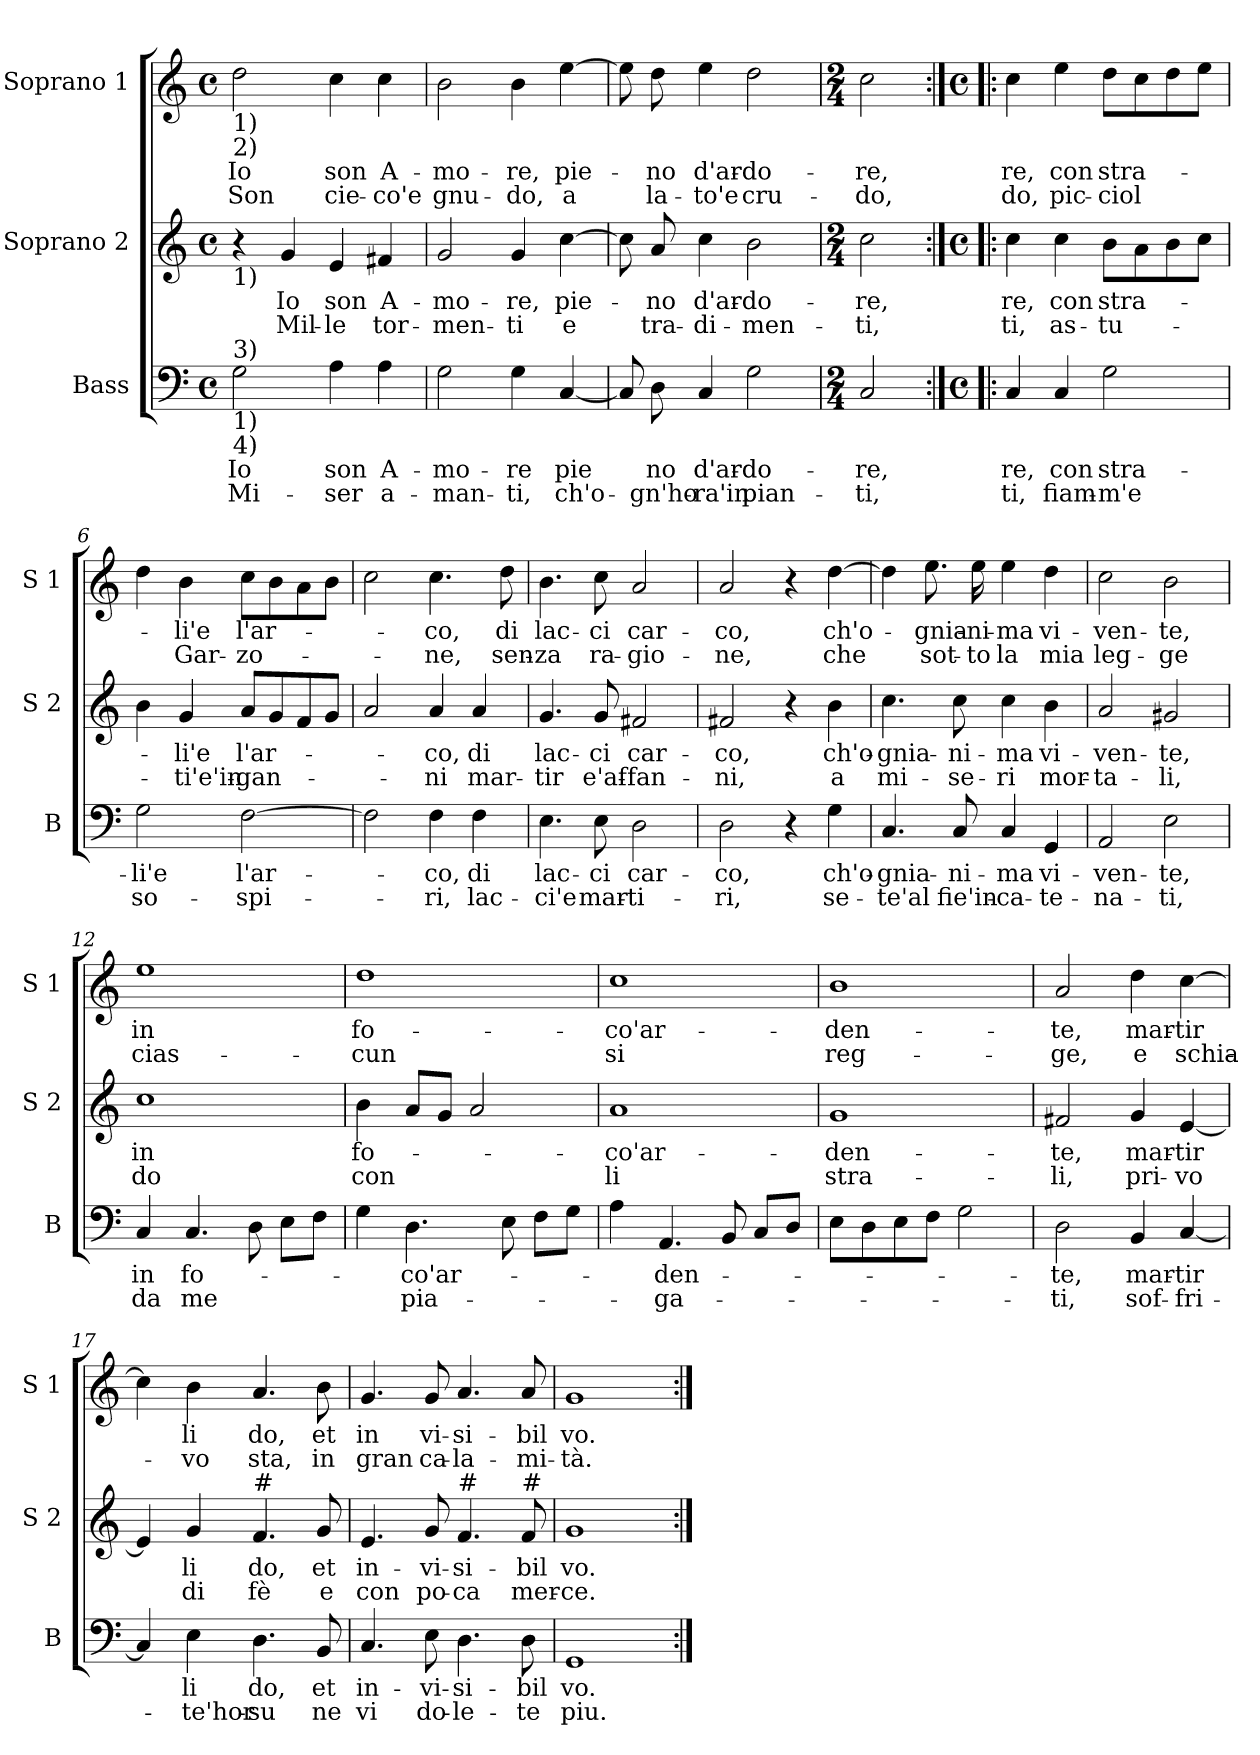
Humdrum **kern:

**kern	**text	**text	**kern	**text	**text	**kern	**text	**text
*part3	*part3	*part3	*part2	*part2	*part2	*part1	*part1	*part1
*staff3	*staff3	*staff3	*staff2	*staff2	*staff2	*staff1	*staff1	*staff1
*I"Bass	*	*	*I"Soprano 2	*	*	*I"Soprano 1	*	*
*I'B	*	*	*I'S 2	*	*	*I'S 1	*	*
*clefF4	*	*	*clefG2	*	*	*clefG2	*	*
*k[]	*	*	*k[]	*	*	*k[]	*	*
*C:	*	*	*C:	*	*	*C:	*	*
*M4/4	*	*	*M4/4	*	*	*M4/4	*	*
*met(c)	*	*	*met(c)	*	*	*met(c)	*	*
=1	=1	=1	=1	=1	=1	=1	=1	=1
!	!	!	!	!	!	!LO:TX:b:t=1)	!	!
!	!	!	!	!	!	!LO:TX:b:t=2)	!	!
!	!	!	!LO:TX:b:t=1)	!	!	!	!	!
!LO:TX:a:t=3)	!	!	!	!	!	!	!	!
!LO:TX:b:t=1)	!	!	!	!	!	!	!	!
!LO:TX:b:t=4)	!	!	!	!	!	!	!	!
!	!LO:LY:b	!LO:LY:b	!	!	!	!	!LO:LY:b	!LO:LY:b
2G\	Io	Mi-	4r	.	.	2dd\	Io	Son
!	!	!	!	!LO:LY:b	!LO:LY:b	!	!	!
.	.	.	4g/	Io	Mil-	.	.	.
!	!LO:LY:b	!LO:LY:b	!	!LO:LY:b	!LO:LY:b	!	!LO:LY:b	!LO:LY:b
4A\	son	-ser	4e/	son	-le	4cc\	son	cie-
!	!LO:LY:b	!LO:LY:b	!	!LO:LY:b	!LO:LY:b	!	!LO:LY:b	!LO:LY:b
4A\	A-	a-	4f#X/	A-	tor-	4cc\	A-	-co'e
=2	=2	=2	=2	=2	=2	=2	=2	=2
!	!LO:LY:b	!LO:LY:b	!	!LO:LY:b	!LO:LY:b	!	!LO:LY:b	!LO:LY:b
2G\	-mo-	-man-	2g/	-mo-	-men-	2b\	-mo-	gnu-
!	!LO:LY:b	!LO:LY:b	!	!LO:LY:b	!LO:LY:b	!	!LO:LY:b	!LO:LY:b
4G\	-re	-ti,	4g/	-re,	-ti	4b\	-re,	-do,
!	!LO:LY:b	!LO:LY:b	!	!LO:LY:b	!LO:LY:b	!	!LO:LY:b	!LO:LY:b
[4C/	pie	ch'o-	[4cc\	pie-	e	[4ee\	pie-	a
=3	=3	=3	=3	=3	=3	=3	=3	=3
8C/]	.	.	8cc\]	.	.	8ee\]	.	.
!	!LO:LY:b	!LO:LY:b	!	!LO:LY:b	!LO:LY:b	!	!LO:LY:b	!LO:LY:b
8D\	no	-gn'ho-	8a/	-no	tra-	8dd\	-no	la-
!	!LO:LY:b	!LO:LY:b	!	!LO:LY:b	!LO:LY:b	!	!LO:LY:b	!LO:LY:b
4C/	d'ar-	-ra'in	4cc\	d'ar-	-di-	4ee\	d'ar-	-to'e
!	!LO:LY:b	!LO:LY:b	!	!LO:LY:b	!LO:LY:b	!	!LO:LY:b	!LO:LY:b
2G\	-do-	pian-	2b\	-do-	-men-	2dd\	-do-	cru-
=4	=4	=4	=4	=4	=4	=4	=4	=4
*M2/4	*	*	*M2/4	*	*	*M2/4	*	*
!	!LO:LY:b	!LO:LY:b	!	!LO:LY:b	!LO:LY:b	!	!LO:LY:b	!LO:LY:b
2C/	-re,	-ti,	2cc\	-re,	-ti,	2cc\	-re,	-do,
!!LO:LB:g=z
=5:|!|:	=5:|!|:	=5:|!|:	=5:|!|:	=5:|!|:	=5:|!|:	=5:|!|:	=5:|!|:	=5:|!|:
*M4/4	*	*	*M4/4	*	*	*M4/4	*	*
*met(c)	*	*	*met(c)	*	*	*met(c)	*	*
!	!LO:LY:b	!LO:LY:b	!	!LO:LY:b	!LO:LY:b	!	!LO:LY:b	!LO:LY:b
4C/	re,	ti,	4cc\	re,	ti,	4cc\	re,	do,
!	!LO:LY:b	!LO:LY:b	!	!LO:LY:b	!LO:LY:b	!	!LO:LY:b	!LO:LY:b
4C/	con	fiam-	4cc\	con	as-	4ee\	con	pic-
!	!LO:LY:b	!LO:LY:b	!	!LO:LY:b	!LO:LY:b	!	!LO:LY:b	!LO:LY:b
2G\	stra-	-m'e	8b\L	stra-	-tu-	8dd\L	stra-	-ciol
.	.	.	8a\	.	.	8cc\	.	.
.	.	.	8b\	.	.	8dd\	.	.
.	.	.	8cc\J	.	.	8ee\J	.	.
=6	=6	=6	=6	=6	=6	=6	=6	=6
!	!LO:LY:b	!LO:LY:b	!	!	!	!	!	!
2G\	-li'e	so-	4b\	.	.	4dd\	.	.
!	!	!	!	!LO:LY:b	!LO:LY:b	!	!LO:LY:b	!LO:LY:b
.	.	.	4g/	-li'e	-ti'e'in-	4b\	-li'e	Gar-
!	!LO:LY:b	!LO:LY:b	!	!LO:LY:b	!LO:LY:b	!	!LO:LY:b	!LO:LY:b
[2F\	l'ar-	-spi-	8a/L	l'ar-	-gan-	8cc\L	l'ar-	-zo-
.	.	.	8g/	.	.	8b\	.	.
.	.	.	8f/	.	.	8a\	.	.
.	.	.	8g/J	.	.	8b\J	.	.
=7	=7	=7	=7	=7	=7	=7	=7	=7
2F\]	.	.	2a/	.	.	2cc\	.	.
!	!LO:LY:b	!LO:LY:b	!	!LO:LY:b	!LO:LY:b	!	!LO:LY:b	!LO:LY:b
4F\	-co,	-ri,	4a/	-co,	-ni	4.cc\	-co,	-ne,
!	!LO:LY:b	!LO:LY:b	!	!LO:LY:b	!LO:LY:b	!	!	!
4F\	di	lac-	4a/	di	mar-	.	.	.
!	!	!	!	!	!	!	!LO:LY:b	!LO:LY:b
.	.	.	.	.	.	8dd\	di	sen-
=8	=8	=8	=8	=8	=8	=8	=8	=8
!	!LO:LY:b	!LO:LY:b	!	!LO:LY:b	!LO:LY:b	!	!LO:LY:b	!LO:LY:b
4.E\	lac-	-ci'e	4.g/	lac-	-tir	4.b\	lac-	-za
!	!LO:LY:b	!LO:LY:b	!	!LO:LY:b	!LO:LY:b	!	!LO:LY:b	!LO:LY:b
8E\	-ci	mar-	8g/	-ci	e'af-	8cc\	-ci	ra-
!	!LO:LY:b	!LO:LY:b	!	!LO:LY:b	!LO:LY:b	!	!LO:LY:b	!LO:LY:b
2D\	car-	-ti-	2f#X/	car-	-fan-	2a/	car-	-gio-
=9	=9	=9	=9	=9	=9	=9	=9	=9
!	!LO:LY:b	!LO:LY:b	!	!LO:LY:b	!LO:LY:b	!	!LO:LY:b	!LO:LY:b
2D\	-co,	-ri,	2f#X/	-co,	-ni,	2a/	-co,	-ne,
4r	.	.	4r	.	.	4r	.	.
!	!LO:LY:b	!LO:LY:b	!	!LO:LY:b	!LO:LY:b	!	!LO:LY:b	!LO:LY:b
4G\	ch'o-	se-	4b\	ch'o-	a	[4dd\	ch'o-	che
!!LO:PB:g=z
=10	=10	=10	=10	=10	=10	=10	=10	=10
!	!LO:LY:b	!LO:LY:b	!	!LO:LY:b	!LO:LY:b	!	!	!
4.C/	-gnia-	-te'al	4.cc\	-gnia-	mi-	4dd\]	.	.
!	!	!	!	!	!	!	!LO:LY:b	!LO:LY:b
.	.	.	.	.	.	8.ee\	-gnia-	sot-
!	!LO:LY:b	!LO:LY:b	!	!LO:LY:b	!LO:LY:b	!	!	!
8C/	-ni-	fie'in-	8cc\	-ni-	-se-	.	.	.
!	!	!	!	!	!	!	!LO:LY:b	!LO:LY:b
.	.	.	.	.	.	16ee\	-ni-	-to
!	!LO:LY:b	!LO:LY:b	!	!LO:LY:b	!LO:LY:b	!	!LO:LY:b	!LO:LY:b
4C/	-ma	-ca-	4cc\	-ma	-ri	4ee\	-ma	la
!	!LO:LY:b	!LO:LY:b	!	!LO:LY:b	!LO:LY:b	!	!LO:LY:b	!LO:LY:b
4GG/	vi-	-te-	4b\	vi-	mor-	4dd\	vi-	mia
=11	=11	=11	=11	=11	=11	=11	=11	=11
!	!LO:LY:b	!LO:LY:b	!	!LO:LY:b	!LO:LY:b	!	!LO:LY:b	!LO:LY:b
2AA/	-ven-	-na-	2a/	-ven-	-ta-	2cc\	-ven-	leg-
!	!LO:LY:b	!LO:LY:b	!	!LO:LY:b	!LO:LY:b	!	!LO:LY:b	!LO:LY:b
2E\	-te,	-ti,	2g#X/	-te,	-li,	2b\	-te,	-ge
=12	=12	=12	=12	=12	=12	=12	=12	=12
!	!LO:LY:b	!LO:LY:b	!	!LO:LY:b	!LO:LY:b	!	!LO:LY:b	!LO:LY:b
4C/	in	da	1cc	in	do	1ee	in	cias-
!	!LO:LY:b	!LO:LY:b	!	!	!	!	!	!
4.C/	fo-	me	.	.	.	.	.	.
8D\	.	.	.	.	.	.	.	.
8E\L	.	.	.	.	.	.	.	.
8F\J	.	.	.	.	.	.	.	.
=13	=13	=13	=13	=13	=13	=13	=13	=13
!	!	!	!	!LO:LY:b	!LO:LY:b	!	!LO:LY:b	!LO:LY:b
4G\	.	.	4b\	fo-	con	1dd	fo-	-cun
!	!LO:LY:b	!LO:LY:b	!	!	!	!	!	!
4.D\	-co'ar-	pia-	8a/L	.	.	.	.	.
.	.	.	8g/J	.	.	.	.	.
.	.	.	2a/	.	.	.	.	.
8E\	.	.	.	.	.	.	.	.
8F\L	.	.	.	.	.	.	.	.
8G\J	.	.	.	.	.	.	.	.
=14	=14	=14	=14	=14	=14	=14	=14	=14
!	!	!	!	!LO:LY:b	!LO:LY:b	!	!LO:LY:b	!LO:LY:b
4A\	.	.	1a	-co'ar-	li	1cc	-co'ar-	si
!	!LO:LY:b	!LO:LY:b	!	!	!	!	!	!
4.AA/	-den-	-ga-	.	.	.	.	.	.
8BB/	.	.	.	.	.	.	.	.
8C/L	.	.	.	.	.	.	.	.
8D/J	.	.	.	.	.	.	.	.
!!LO:LB:g=z
=15	=15	=15	=15	=15	=15	=15	=15	=15
!	!	!	!	!LO:LY:b	!LO:LY:b	!	!LO:LY:b	!LO:LY:b
8E\L	.	.	1g	-den-	stra-	1b	-den-	reg-
8D\	.	.	.	.	.	.	.	.
8E\	.	.	.	.	.	.	.	.
8F\J	.	.	.	.	.	.	.	.
2G\	.	.	.	.	.	.	.	.
=16	=16	=16	=16	=16	=16	=16	=16	=16
!	!LO:LY:b	!LO:LY:b	!	!LO:LY:b	!LO:LY:b	!	!LO:LY:b	!LO:LY:b
2D\	-te,	-ti,	2f#X/	-te,	-li,	2a/	-te,	-ge,
!	!LO:LY:b	!LO:LY:b	!	!LO:LY:b	!LO:LY:b	!	!LO:LY:b	!LO:LY:b
4BB/	mar-	sof-	4g/	mar-	pri-	4dd\	mar-	e
!	!LO:LY:b	!LO:LY:b	!	!LO:LY:b	!LO:LY:b	!	!LO:LY:b	!LO:LY:b
[4C/	-tir	-fri-	[4e/	-tir	-vo	[4cc\	-tir	schia-
=17	=17	=17	=17	=17	=17	=17	=17	=17
4C/]	.	.	4e/]	.	.	4cc\]	.	.
!	!LO:LY:b	!LO:LY:b	!	!LO:LY:b	!LO:LY:b	!	!LO:LY:b	!LO:LY:b
4E\	li	-te'hor-	4g/	li	di	4b\	li	-vo
!	!	!	!LO:TX:a:t=#	!	!	!	!	!
!	!LO:LY:b	!LO:LY:b	!	!LO:LY:b	!LO:LY:b	!	!LO:LY:b	!LO:LY:b
4.D\	do,	-su	4.f/	do,	fè	4.a/	do,	sta,
!	!LO:LY:b	!LO:LY:b	!	!LO:LY:b	!LO:LY:b	!	!LO:LY:b	!LO:LY:b
8BB/	et	ne	8g/	et	e	8b\	et	in
=18	=18	=18	=18	=18	=18	=18	=18	=18
!	!LO:LY:b	!LO:LY:b	!	!LO:LY:b	!LO:LY:b	!	!LO:LY:b	!LO:LY:b
4.C/	in-	vi	4.e/	in-	con	4.g/	in	gran
!	!LO:LY:b	!LO:LY:b	!	!LO:LY:b	!LO:LY:b	!	!LO:LY:b	!LO:LY:b
8E\	-vi-	do-	8g/	-vi-	po-	8g/	vi-	ca-
!	!	!	!LO:TX:a:t=#	!	!	!	!	!
!	!LO:LY:b	!LO:LY:b	!	!LO:LY:b	!LO:LY:b	!	!LO:LY:b	!LO:LY:b
4.D\	-si-	-le-	4.f/	-si-	-ca	4.a/	-si-	-la-
!	!	!	!LO:TX:a:t=#	!	!	!	!	!
!	!LO:LY:b	!LO:LY:b	!	!LO:LY:b	!LO:LY:b	!	!LO:LY:b	!LO:LY:b
8D\	-bil	-te	8f/	-bil	mer-	8a/	-bil	-mi-
=19	=19	=19	=19	=19	=19	=19	=19	=19
!	!LO:LY:b	!LO:LY:b	!	!LO:LY:b	!LO:LY:b	!	!LO:LY:b	!LO:LY:b
1GG	vo.	piu.	1g	vo.	-ce.	1g	vo.	-tà.
=:|!	=:|!	=:|!	=:|!	=:|!	=:|!	=:|!	=:|!	=:|!
*-	*-	*-	*-	*-	*-	*-	*-	*-
